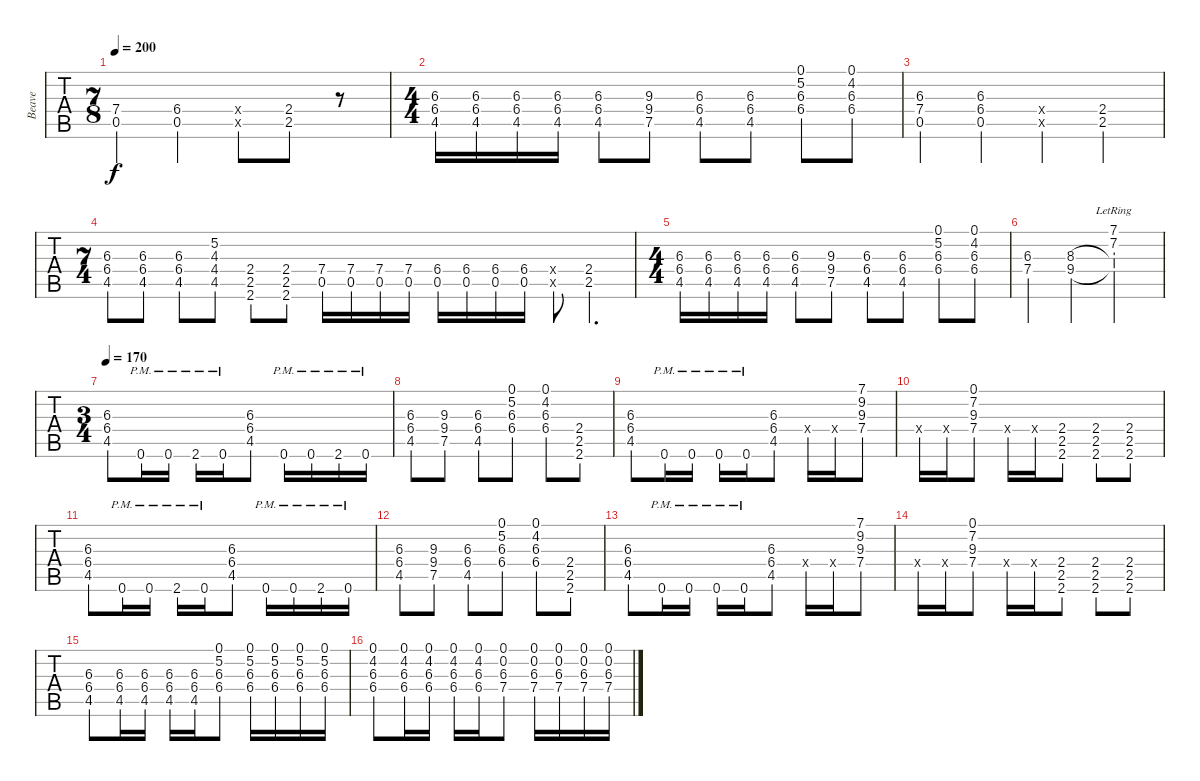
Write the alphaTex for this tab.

\track ("Beave" "Beave") {instrument distortionguitar}
\staff {tabs}
\tuning (Eb4 Bb3 Gb3 Db3 Ab2 C2) {hide}
\ts (7 8)
\tempo 200
\clef g2
\ks c
(7.4 0.5).4{dy f} (6.4 0.5).4 (0.4{x} 0.5{x}).8 (2.4 2.5).8 r.8 |
\ts (4 4)
(6.3 6.4 4.5).16 (6.3 6.4 4.5).16 (6.3 6.4 4.5).16 (6.3 6.4 4.5).16 (6.3 6.4 4.5).8 (9.3 9.4 7.5).8 (6.3 6.4 4.5).8 (6.3 6.4 4.5).8 (0.1 5.2 6.3 6.4).8 (0.1 4.2 6.3 6.4).8 |
(6.3 7.4 0.5).4 (6.3 6.4 0.5).4 (0.4{x} 0.5{x}).4 (2.4 2.5).4 |
\ts (7 4)
(6.3 6.4 4.5).8 (6.3 6.4 4.5).8 (6.3 6.4 4.5).8 (5.2 4.3 4.4 4.5).8 (2.4 2.5 2.6).8 (2.4 2.5 2.6).8 (7.4 0.5).16 (7.4 0.5).16 (7.4 0.5).16 (7.4 0.5).16 (6.4 0.5).16 (6.4 0.5).16 (6.4 0.5).16 (6.4 0.5).16 (0.4{x} 0.5{x}).8 (2.4 2.5).4{d} |
\ts (4 4)
(6.3 6.4 4.5).16 (6.3 6.4 4.5).16 (6.3 6.4 4.5).16 (6.3 6.4 4.5).16 (6.3 6.4 4.5).8 (9.3 9.4 7.5).8 (6.3 6.4 4.5).8 (6.3 6.4 4.5).8 (0.1 5.2 6.3 6.4).8 (0.1 4.2 6.3 6.4).8 |
(6.3 7.4).4 (8.3 9.4).4 (7.1{lr} 7.2{lr} 8.3{t} 9.4{t}).2 |
\ts (3 4)
\tempo 170
(6.3 6.4 4.5).8 0.6{pm}.16 0.6{pm}.16 2.6{pm}.16 0.6{pm}.16 (6.3 6.4 4.5).8 0.6{pm}.16 0.6{pm}.16 2.6{pm}.16 0.6{pm}.16 |
(6.3 6.4 4.5).8 (9.3 9.4 7.5).8 (6.3 6.4 4.5).8 (0.1 5.2 6.3 6.4).8 (0.1 4.2 6.3 6.4).8 (2.4 2.5 2.6).8 |
(6.3 6.4 4.5).8 0.6{pm}.16 0.6{pm}.16 0.6{pm}.16 0.6{pm}.16 (6.3 6.4 4.5).8 0.4{x}.16 0.4{x}.16 (7.1 9.2 9.3 7.4).8 |
0.4{x}.16 0.4{x}.16 (0.1 7.2 9.3 7.4).8 0.4{x}.16 0.4{x}.16 (2.4 2.5 2.6).8 (2.4 2.5 2.6).8 (2.4 2.5 2.6).8 |
(6.3 6.4 4.5).8 0.6{pm}.16 0.6{pm}.16 2.6{pm}.16 0.6{pm}.16 (6.3 6.4 4.5).8 0.6{pm}.16 0.6{pm}.16 2.6{pm}.16 0.6{pm}.16 |
(6.3 6.4 4.5).8 (9.3 9.4 7.5).8 (6.3 6.4 4.5).8 (0.1 5.2 6.3 6.4).8 (0.1 4.2 6.3 6.4).8 (2.4 2.5 2.6).8 |
(6.3 6.4 4.5).8 0.6{pm}.16 0.6{pm}.16 0.6{pm}.16 0.6{pm}.16 (6.3 6.4 4.5).8 0.4{x}.16 0.4{x}.16 (7.1 9.2 9.3 7.4).8 |
0.4{x}.16 0.4{x}.16 (0.1 7.2 9.3 7.4).8 0.4{x}.16 0.4{x}.16 (2.4 2.5 2.6).8 (2.4 2.5 2.6).8 (2.4 2.5 2.6).8 |
(6.3 6.4 4.5).8 (6.3 6.4 4.5).16 (6.3 6.4 4.5).16 (6.3 6.4 4.5).16 (6.3 6.4 4.5).16 (0.1 5.2 6.3 6.4).8 (0.1 5.2 6.3 6.4).16 (0.1 5.2 6.3 6.4).16 (0.1 5.2 6.3 6.4).16 (0.1 5.2 6.3 6.4).16 |
(0.1 4.2 6.3 6.4).8 (0.1 4.2 6.3 6.4).16 (0.1 4.2 6.3 6.4).16 (0.1 4.2 6.3 6.4).16 (0.1 4.2 6.3 6.4).16 (0.1 0.2 6.3 7.4).8 (0.1 0.2 6.3 7.4).16 (0.1 0.2 6.3 7.4).16 (0.1 0.2 6.3 7.4).16 (0.1 0.2 6.3 7.4).16
